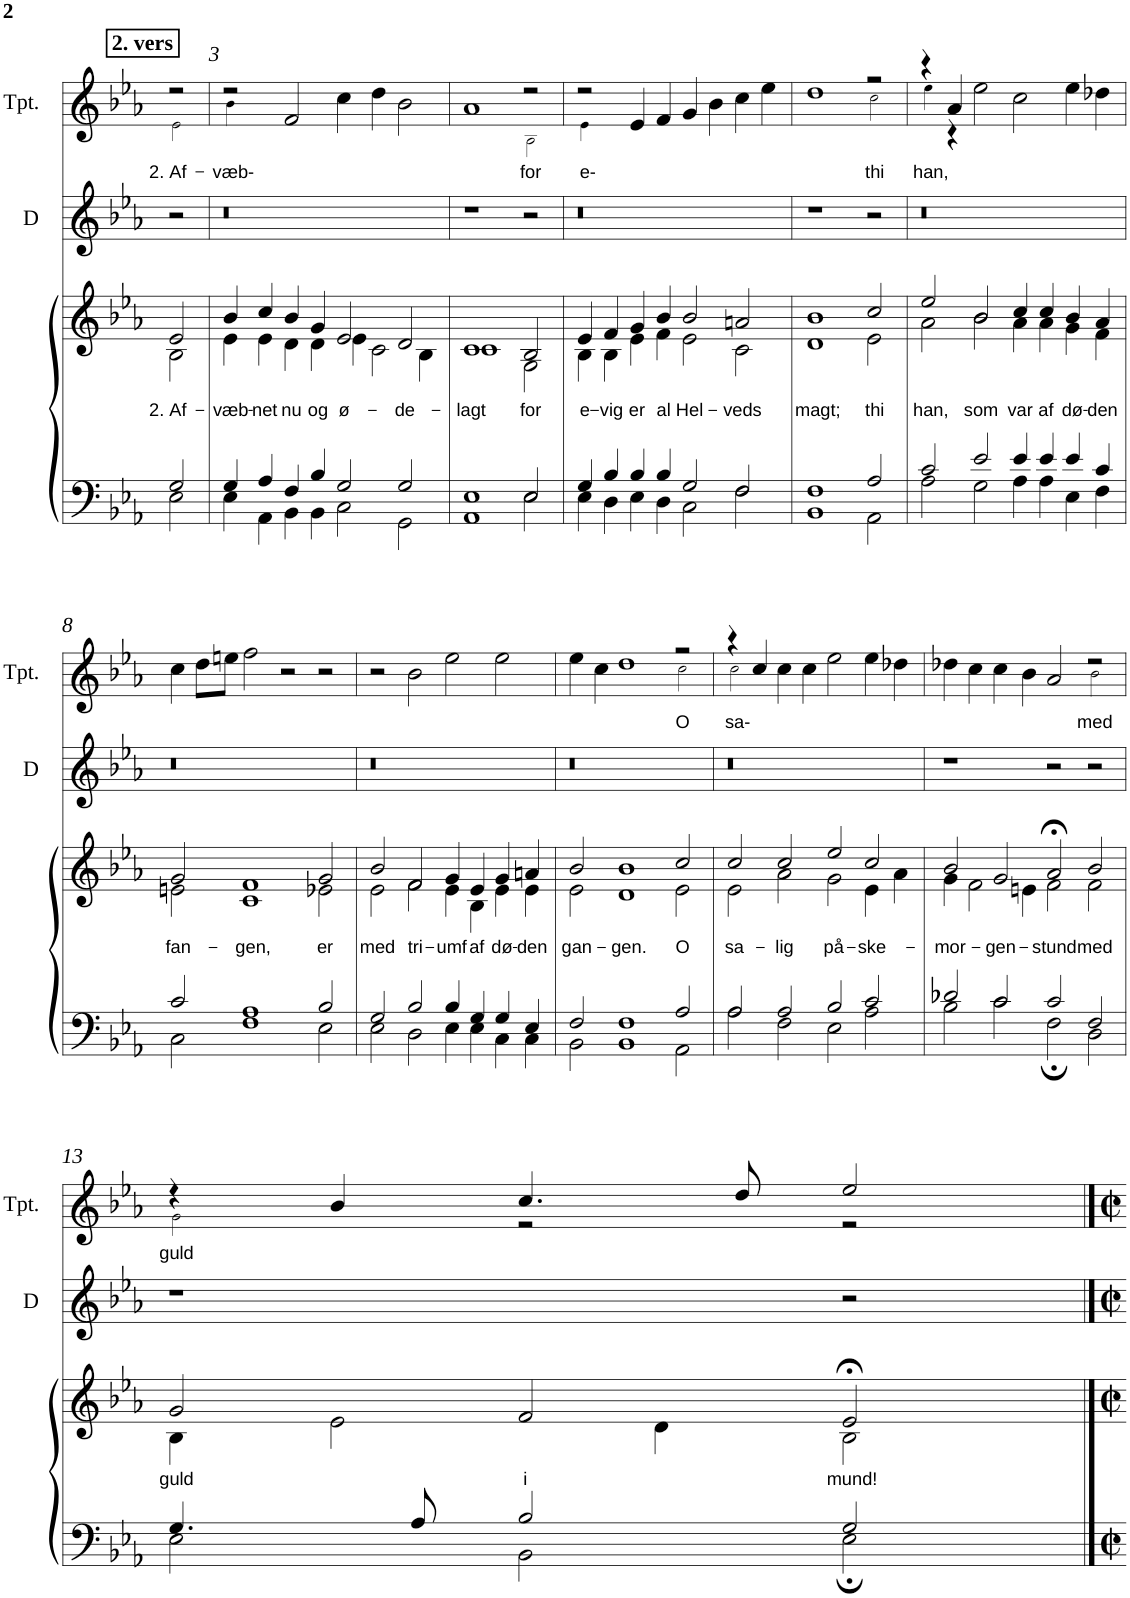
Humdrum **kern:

**kern	**kern	**text	**kern	**kern	**text
*part3	*part3	*part3	*part2	*part1	*part1
*staff4	*staff3	*staff3	*staff2	*staff1	*staff1
*I"Piano	*	*	*I"Diskant	*I"Trompet	*
*I'Pno	*	*	*I'D	*I'Tpt.	*
!!LO:PB:g=z
*clefF4	*clefG2	*	*clefG2	*clefG2	*
*	*	*	*	*Trd1c2	*
*k[b-e-a-]	*k[b-e-a-]	*	*k[b-e-a-]	*k[b-e-a-]	*
*E-:	*E-:	*	*E-:	*E-:	*
*M2/2	*M2/2	*	*M2/2	*M2/2	*
*met(c|)	*met(c|)	*	*met(c|)	*met(c|)	*
!!LO:REH:place=s1:a:B:cj:t=2. vers
=2X1	=2X1	=2X1	=2X1	=2X1	=2X1
*^	*	*	*	*	*
!	!	!	!LO:LY:b	!	!	!LO:LY:b
*	*	*^	*	*	*^	*
2G/	2E-\	2e-/	2B-\	2. Af-	2r	2r	2e-\	2. Af-
=3	=3	=3	=3	=3	=3	=3	=3	=3
!	!	!	!	!LO:LY:b	!	!	!	!LO:LY:b
4G/	4E-\	4b-/	4e-\	-væb-	1r	2r	4b-\	-væb-
!	!	!	!	!LO:LY:b	!	!	!	!
4A-/	4AA-\	4cc/	4e-\	-net	.	.	1..ryy	.
!	!	!	!	!LO:LY:b	!	!	!	!
4F/	4BB-\	4b-/	4d\	nu	.	2f/	.	.
!	!	!	!	!LO:LY:b	!	!	!	!
4B-/	4BB-\	4g/	4d\	og	.	.	.	.
!	!	!	!	!LO:LY:b	!	!	!	!
2G/	2C\	2e-/	4e-\	ø-	1ryy	4cc\	.	.
.	.	.	2c\	.	.	4dd\	.	.
!	!	!	!	!LO:LY:b	!	!	!	!
2G/	2GG\	2d/	.	-de-	.	2b-\	.	.
.	.	.	4B-\	.	.	.	.	.
=4	=4	=4	=4	=4	=4	=4	=4	=4
!	!	!	!	!LO:LY:b	!	!	!	!
1E-	1AA-	1c	1c	-lagt	1r	1a-	1ryy	.
!	!	!	!	!LO:LY:b	!	!	!	!LO:LY:b
2E-/	2E-\	2B-/	2G\	for	2r	2r	2B-\	for
=5	=5	=5	=5	=5	=5	=5	=5	=5
!	!	!	!	!LO:LY:b	!	!	!	!LO:LY:b
4G/	4E-\	4e-/	4B-\	e-	1r	2r	4e-\	e-
!	!	!	!	!LO:LY:b	!	!	!	!
4B-/	4D\	4f/	4B-\	-vig	.	.	1..ryy	.
!	!	!	!	!LO:LY:b	!	!	!	!
4B-/	4E-\	4g/	4e-\	er	.	4e-/	.	.
!	!	!	!	!LO:LY:b	!	!	!	!
4B-/	4D\	4b-/	4f\	al	.	4f/	.	.
!	!	!	!	!LO:LY:b	!	!	!	!
2G/	2C\	2b-/	2e-\	Hel-	1ryy	4g/	.	.
.	.	.	.	.	.	4b-\	.	.
!	!	!	!	!LO:LY:b	!	!	!	!
2F/	2F\	2an/	2c\	-veds	.	4cc\	.	.
.	.	.	.	.	.	4ee-\	.	.
=6	=6	=6	=6	=6	=6	=6	=6	=6
!	!	!	!	!LO:LY:b	!	!	!	!
1F	1BB-	1b-	1d	magt;	1r	1dd	1ryy	.
!	!	!	!	!LO:LY:b	!	!	!	!LO:LY:b
2A-/	2AA-\	2cc/	2e-\	thi	2r	2r	2cc\	thi
=7	=7	=7	=7	=7	=7	=7	=7	=7
!	!	!	!	!LO:LY:b	!	!	!	!LO:LY:b
2c/	2A-\	2ee-/	2a-\	han,	1r	4r	4ee-\	han,
.	.	.	.	.	.	4a-/	4r	.
!	!	!	!	!LO:LY:b	!	!	!	!
2e-/	2G\	2b-/	2b-\	som	.	2ee-\	1.ryy	.
!	!	!	!	!LO:LY:b	!	!	!	!
4e-/	4A-\	4cc/	4a-\	var	1ryy	2cc\	.	.
!	!	!	!	!LO:LY:b	!	!	!	!
4e-/	4A-\	4cc/	4a-\	af	.	.	.	.
!	!	!	!	!LO:LY:b	!	!	!	!
4e-/	4E-\	4b-/	4g\	dø-	.	4ee-\	.	.
!	!	!	!	!LO:LY:b	!	!	!	!
4c/	4F\	4a-/	4f\	-den	.	4dd-X\	.	.
*	*	*	*	*	*	*v	*v	*
!!LO:LB:g=z
=8	=8	=8	=8	=8	=8	=8	=8
!	!	!	!	!LO:LY:b	!	!	!
2c/	2C\	2g/	2en\	fan-	1r	4cc\	.
.	.	.	.	.	.	8dd\L	.
.	.	.	.	.	.	8een\J	.
!	!	!	!	!LO:LY:b	!	!	!
[2A-	[2F	[2f	[2c	-gen,	.	2ff\	.
2ryy	2ryy	2ryy	2ryy	.	1ryy	2r	.
!	!	!	!	!LO:LY:b	!	!	!
2B-/	2E-\	2g/	2e-X\	er	.	2r	.
=9	=9	=9	=9	=9	=9	=9	=9
!	!	!	!	!LO:LY:b	!	!	!
2G/	2E-\	2b-/	2e-\	med	1r	2r	.
2A-]	2F]	2f]	2c]	.	.	2b-\	.
!	!	!	!	!LO:LY:b	!	!	!
2B-/	2D\	2f/	2f\	tri-	1.ryy	2ee-\	.
!	!	!	!	!LO:LY:b	!	!	!
4B-/	4E-\	4g/	4e-\	-umf	.	2ee-\	.
!	!	!	!	!LO:LY:b	!	!	!
4G/	4E-\	4e-/	4B-\	af	.	.	.
!	!	!	!	!LO:LY:b	!	!	!
4G/	4C\	4g/	4e-\	dø-	.	2ryy	.
!	!	!	!	!LO:LY:b	!	!	!
4E-/	4C\	4an/	4e-\	-den	.	.	.
=10	=10	=10	=10	=10	=10	=10	=10
!	!	!	!	!LO:LY:b	!	!	!
*	*	*	*	*	*	*^	*
2F/	2BB-\	2b-/	2e-\	gan-	1r	4ee-\	1.ryy	.
.	.	.	.	.	.	4cc\	.	.
!	!	!	!	!LO:LY:b	!	!	!	!
[2F	[2BB-	[2b-	[2d	-gen.	.	[2dd	.	.
2ryy	2ryy	2ryy	2ryy	.	1ryy	2ryy	.	.
!	!	!	!	!LO:LY:b	!	!	!	!LO:LY:b
2A-/	2AA-\	2cc/	2e-\	O	.	2r	2cc\	O
=11	=11	=11	=11	=11	=11	=11	=11	=11
!	!	!	!	!LO:LY:b	!	!	!	!LO:LY:b
2A-/	2A-\	2cc/	2e-\	sa-	1r	4r	2cc\	sa-
.	.	.	.	.	.	2dd]	.	.
2F]	2BB-]	2b-]	2d]	.	.	.	0ryy	.
.	.	.	.	.	.	4cc/	.	.
!	!	!	!	!LO:LY:b	!	!	!	!
2A-/	2F\	2cc/	2a-\	-lig	1.ryy	4cc\	.	.
.	.	.	.	.	.	4cc\	.	.
!	!	!	!	!LO:LY:b	!	!	!	!
2B-/	2E-\	2ee-/	2g\	på-	.	2ee-\	.	.
!	!	!	!	!LO:LY:b	!	!	!	!
2c/	2A-\	2cc/	4e-\	-ske-	.	4ee-\	.	.
.	.	.	4a-\	.	.	4dd-X\	.	.
=12	=12	=12	=12	=12	=12	=12	=12	=12
!	!	!	!	!LO:LY:b	!	!	!	!
2d-X/	2B-\	2b-/	4g\	-mor-	1r	4dd-X\	1.ryy	.
.	.	.	2f\	.	.	4cc\	.	.
!	!	!	!	!LO:LY:b	!	!	!	!
2c/	2c\	2g/	.	-gen-	.	4cc\	.	.
.	.	.	4en\	.	.	4b-\	.	.
!	!	!	!	!LO:LY:b	!	!	!	!
2c/	2F;\	2a-;</	2f\	-stund	2r	2a-/	.	.
!	!	!	!	!LO:LY:b	!	!	!	!LO:LY:b
2F/	2D\	2b-/	2f\	med	2r	2r	2b-\	med
!!LO:LB:g=z	!!
=13	=13	=13	=13	=13	=13	=13	=13	=13
!	!	!	!	!LO:LY:b	!	!	!	!LO:LY:b
4.G/	2E-\	2g/	4B-\	guld	1r	4r	2g\	guld
.	.	.	2e-\	.	.	4b-/	.	.
8A-/	.	.	.	.	.	.	.	.
!	!	!	!	!LO:LY:b	!	!	!	!
2B-/	2BB-\	2f/	.	i	.	4.cc/	2r	.
.	.	.	4d\	.	.	.	.	.
.	.	.	.	.	.	8dd/	.	.
!	!	!	!	!LO:LY:b	!	!	!	!
2G/	2E-;\	2e-;</	2B-\	mund!	2r	2ee-/	2r	.
*v	*v	*	*	*	*	*v	*v	*
*	*v	*v	*	*	*	*
==	==	==	==	==	==
*-	*-	*-	*-	*-	*-
